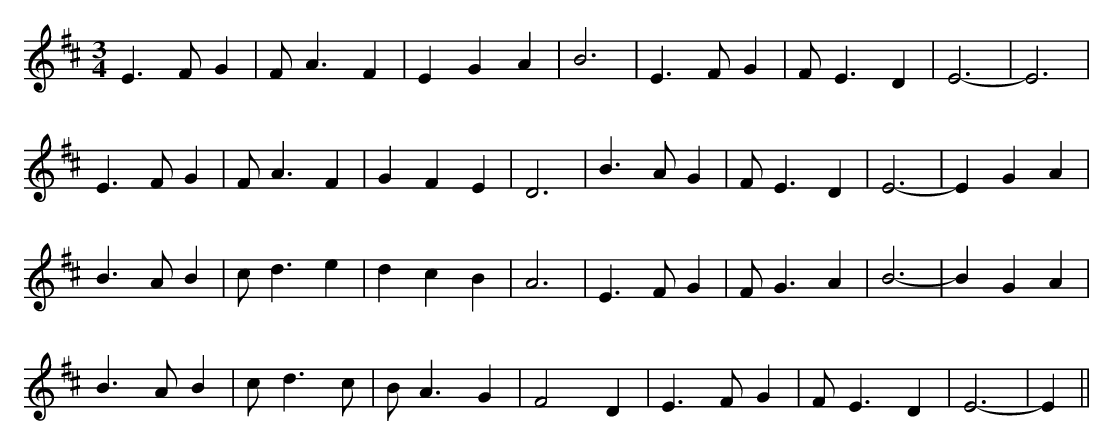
X:1
M:3/4
K:Edor
E3FG2|FA3F2|E2G2A2|B6|E3FG2|FE3D2|E6-|E6|
E3FG2|FA3F2|G2F2E2|D6|B3AG2|FE3D2|E6-|E2G2A2|
B3AB2|cd3e2|d2c2B2|A6|E3FG2|FG3A2|B6-|B2G2A2|
B3AB2|cd3c|BA3G2|F4D2|E3FG2|FE3D2|E6-|E2||
